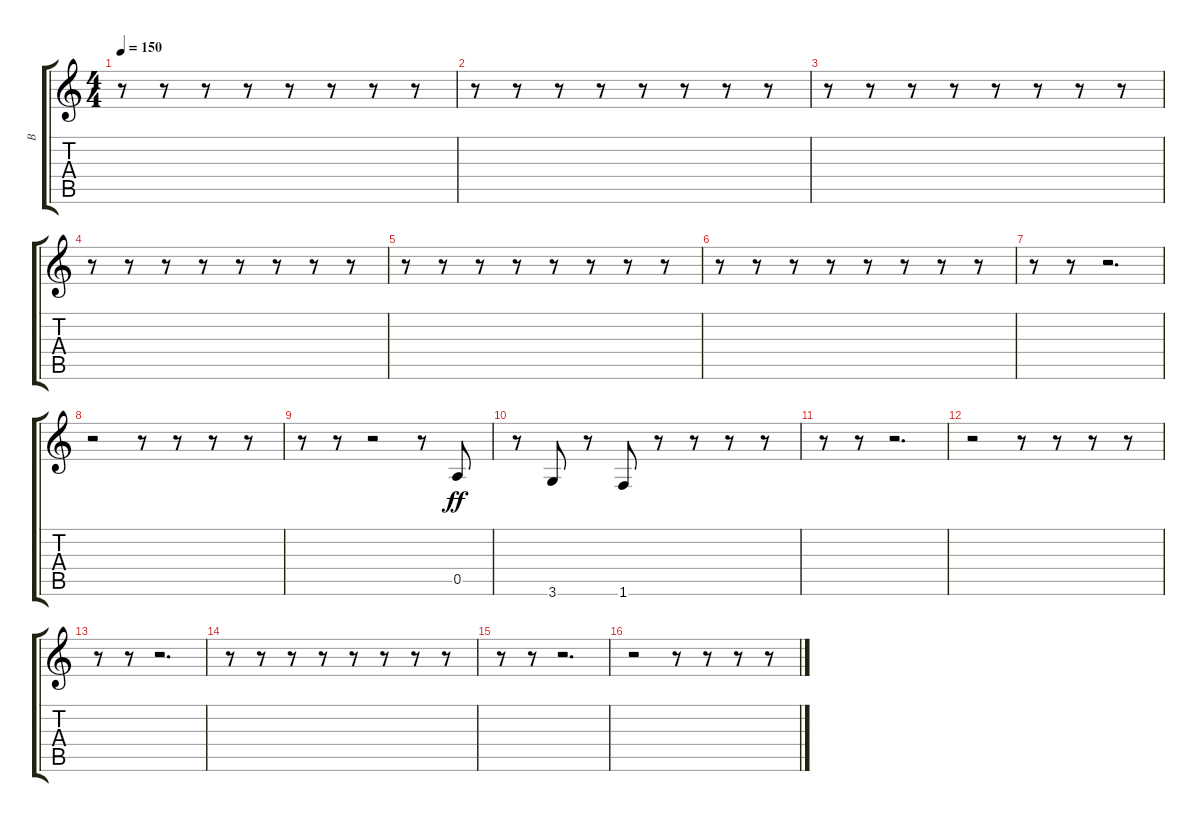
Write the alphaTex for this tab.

\track ("B" "B") {instrument electricbasspick}
\staff {score tabs}
\tuning (E4 B3 G3 D3 A2 E2) {hide}
\ts (4 4)
\tempo 150
\clef g2
\ks c
r.8{dy ff} r.8 r.8 r.8 r.8 r.8 r.8 r.8 |
r.8 r.8 r.8 r.8 r.8 r.8 r.8 r.8 |
r.8 r.8 r.8 r.8 r.8 r.8 r.8 r.8 |
r.8 r.8 r.8 r.8 r.8 r.8 r.8 r.8 |
r.8 r.8 r.8 r.8 r.8 r.8 r.8 r.8 |
r.8 r.8 r.8 r.8 r.8 r.8 r.8 r.8 |
r.8 r.8 r.2{d} |
r.2 r.8 r.8 r.8 r.8 |
r.8 r.8 r.2 r.8 0.5.8 |
r.8 3.6.8 r.8 1.6.8 r.8 r.8 r.8 r.8 |
r.8 r.8 r.2{d} |
r.2 r.8 r.8 r.8 r.8 |
r.8 r.8 r.2{d} |
r.8 r.8 r.8 r.8 r.8 r.8 r.8 r.8 |
r.8 r.8 r.2{d} |
r.2 r.8 r.8 r.8 r.8
